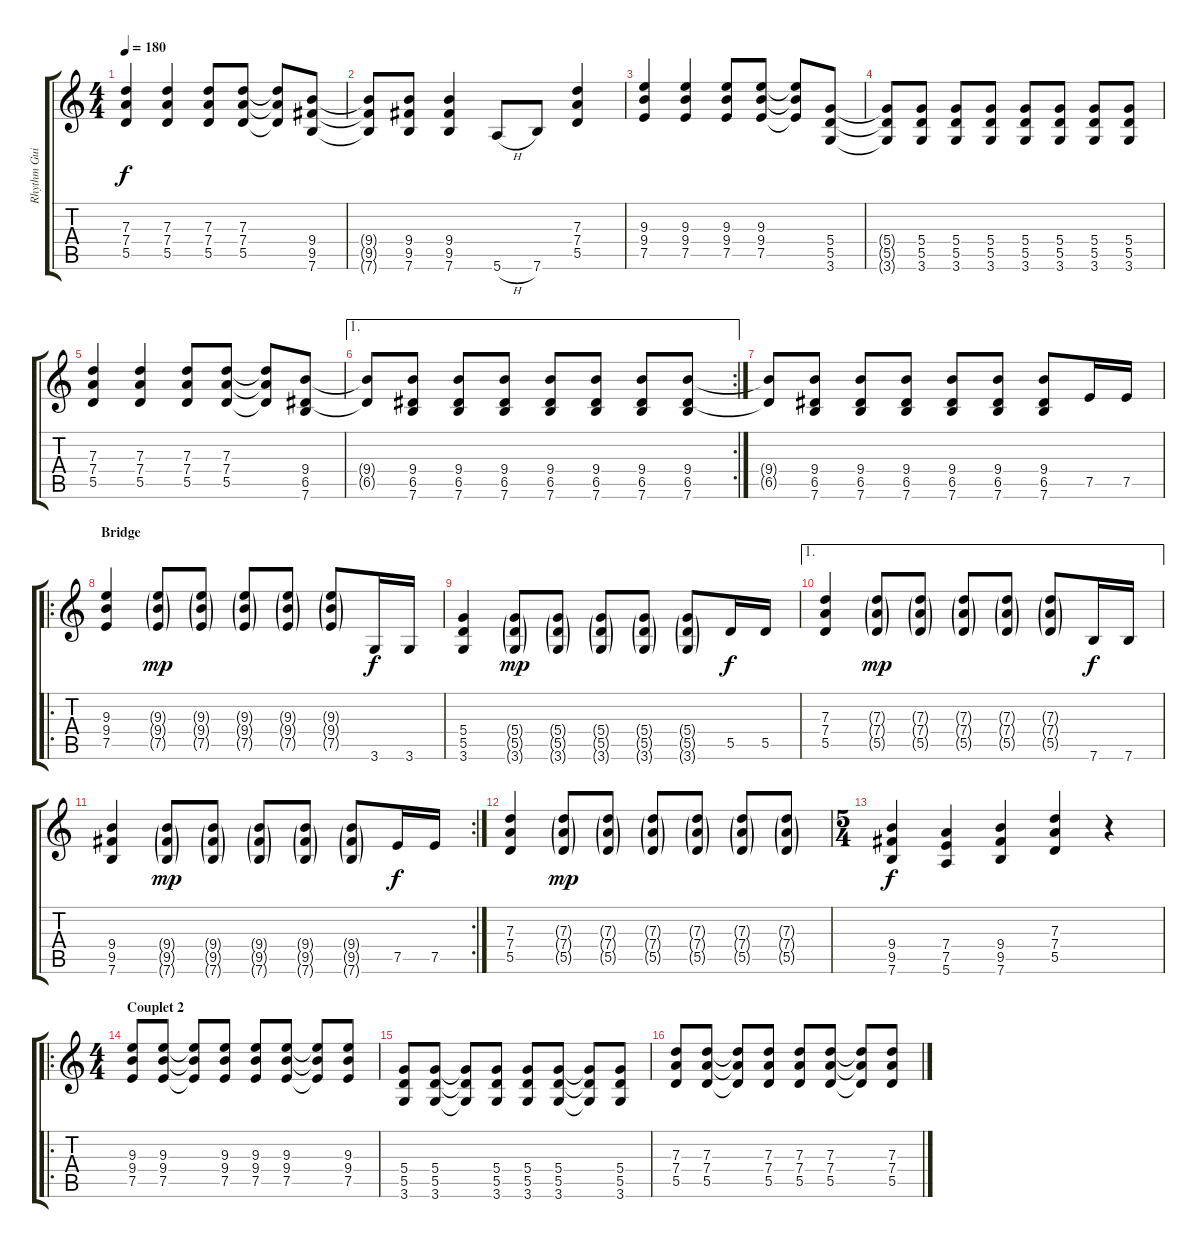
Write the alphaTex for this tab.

\track ("Rhythm Guitar" "Rhythm Gui") {instrument distortionguitar}
\staff {score tabs}
\tuning (E4 B3 G3 D3 A2 E2) {hide}
\ts (4 4)
\tempo 180
\clef g2
\ks c
(7.3 7.4 5.5).4{dy f} (7.3 7.4 5.5).4 (7.3 7.4 5.5).8 (7.3 7.4 5.5).8 (7.3{t} 7.4{t} 5.5{t}).8 (9.4 9.5 7.6).8 |
(9.4{t} 9.5{t} 7.6{t}).8 (9.4 9.5 7.6).8 (9.4 9.5 7.6).4 5.6{h}.8 7.6.8 (7.3 7.4 5.5).4 |
(9.3 9.4 7.5).4 (9.3 9.4 7.5).4 (9.3 9.4 7.5).8 (9.3 9.4 7.5).8 (9.3{t} 9.4{t} 7.5{t}).8 (5.4 5.5 3.6).8 |
(5.4{t} 5.5{t} 3.6{t}).8 (5.4 5.5 3.6).8 (5.4 5.5 3.6).8 (5.4 5.5 3.6).8 (5.4 5.5 3.6).8 (5.4 5.5 3.6).8 (5.4 5.5 3.6).8 (5.4 5.5 3.6).8 |
(7.3 7.4 5.5).4 (7.3 7.4 5.5).4 (7.3 7.4 5.5).8 (7.3 7.4 5.5).8 (7.3{t} 7.4{t} 5.5{t}).8 (9.4 6.5 7.6).8 |
\ae 1
\rc 2
(9.4{t} 6.5{t}).8 (9.4 6.5 7.6).8 (9.4 6.5 7.6).8 (9.4 6.5 7.6).8 (9.4 6.5 7.6).8 (9.4 6.5 7.6).8 (9.4 6.5 7.6).8 (9.4 6.5 7.6).8 |
(9.4{t} 6.5{t}).8 (9.4 6.5 7.6).8 (9.4 6.5 7.6).8 (9.4 6.5 7.6).8 (9.4 6.5 7.6).8 (9.4 6.5 7.6).8 (9.4 6.5 7.6).8 7.5.16 7.5.16 |
\ro
\section ("" "Bridge")
(9.3 9.4 7.5).4 (9.3{g} 9.4{g} 7.5{g}).8{dy mp} (9.3{g} 9.4{g} 7.5{g}).8 (9.3{g} 9.4{g} 7.5{g}).8 (9.3{g} 9.4{g} 7.5{g}).8 (9.3{g} 9.4{g} 7.5{g}).8 3.6.16{dy f} 3.6.16 |
(5.4 5.5 3.6).4 (5.4{g} 5.5{g} 3.6{g}).8{dy mp} (5.4{g} 5.5{g} 3.6{g}).8 (5.4{g} 5.5{g} 3.6{g}).8 (5.4{g} 5.5{g} 3.6{g}).8 (5.4{g} 5.5{g} 3.6{g}).8 5.5.16{dy f} 5.5.16 |
\ae 1
(7.3 7.4 5.5).4 (7.3{g} 7.4{g} 5.5{g}).8{dy mp} (7.3{g} 7.4{g} 5.5{g}).8 (7.3{g} 7.4{g} 5.5{g}).8 (7.3{g} 7.4{g} 5.5{g}).8 (7.3{g} 7.4{g} 5.5{g}).8 7.6.16{dy f} 7.6.16 |
\rc 2
(9.4 9.5 7.6).4 (9.4{g} 9.5{g} 7.6{g}).8{dy mp} (9.4{g} 9.5{g} 7.6{g}).8 (9.4{g} 9.5{g} 7.6{g}).8 (9.4{g} 9.5{g} 7.6{g}).8 (9.4{g} 9.5{g} 7.6{g}).8 7.5.16{dy f} 7.5.16 |
(7.3 7.4 5.5).4 (7.3{g} 7.4{g} 5.5{g}).8{dy mp} (7.3{g} 7.4{g} 5.5{g}).8 (7.3{g} 7.4{g} 5.5{g}).8 (7.3{g} 7.4{g} 5.5{g}).8 (7.3{g} 7.4{g} 5.5{g}).8 (7.3{g} 7.4{g} 5.5{g}).8 |
\ts (5 4)
(9.4 9.5 7.6).4{dy f} (7.4 7.5 5.6).4 (9.4 9.5 7.6).4 (7.3 7.4 5.5).4 r.4 |
\ro
\ts (4 4)
\section ("" "Couplet 2")
(9.3 9.4 7.5).8 (9.3 9.4 7.5).8 (9.3{t} 9.4{t} 7.5{t}).8 (9.3 9.4 7.5).8 (9.3 9.4 7.5).8 (9.3 9.4 7.5).8 (9.3{t} 9.4{t} 7.5{t}).8 (9.3 9.4 7.5).8 |
(5.4 5.5 3.6).8 (5.4 5.5 3.6).8 (5.4{t} 5.5{t} 3.6{t}).8 (5.4 5.5 3.6).8 (5.4 5.5 3.6).8 (5.4 5.5 3.6).8 (5.4{t} 5.5{t} 3.6{t}).8 (5.4 5.5 3.6).8 |
(7.3 7.4 5.5).8 (7.3 7.4 5.5).8 (7.3{t} 7.4{t} 5.5{t}).8 (7.3 7.4 5.5).8 (7.3 7.4 5.5).8 (7.3 7.4 5.5).8 (7.3{t} 7.4{t} 5.5{t}).8 (7.3 7.4 5.5).8
